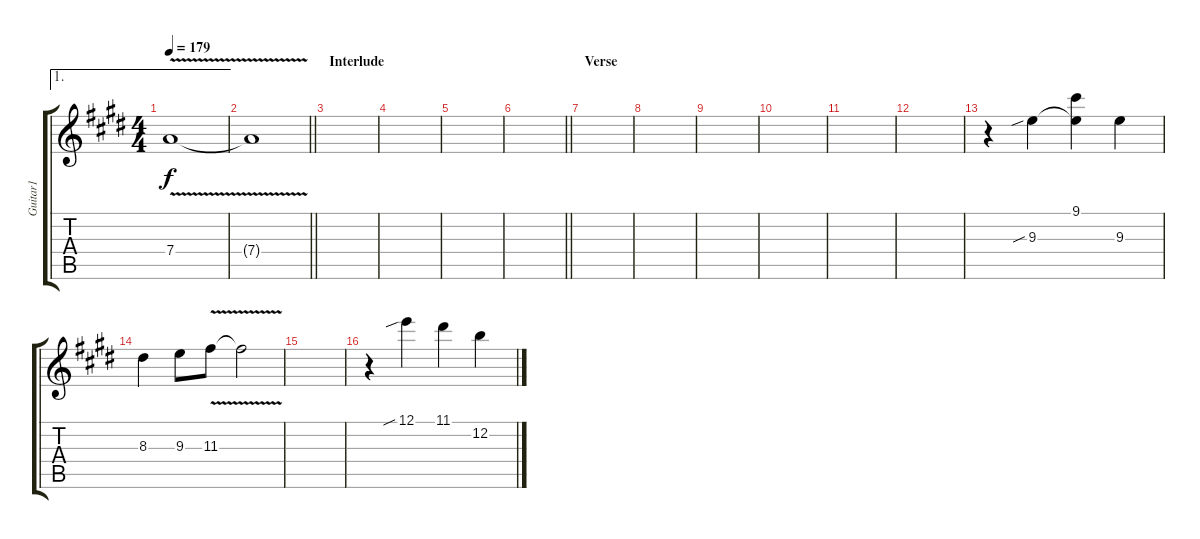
\track ("Guitar1" "Guitar1") {instrument distortionguitar}
\staff {score tabs}
\tuning (E4 B3 G3 D3 A2 E2) {hide}
\ae 1
\ts (4 4)
\tempo 179
\clef g2
\ks e
7.4{v}.1{dy f} |
\barLineRight lightlight
7.4{t}.1 |
\section ("" "Interlude")
|
|
|
\barLineRight lightlight
|
\section ("" "Verse")
|
|
|
|
|
|
r.4 9.3{sib}.4 (9.1 9.3{t}).4 9.3.4 |
8.3.4 9.3.8 11.3{v}.8 11.3{t}.2 |
|
r.4 12.1{sib}.4 11.1.4 12.2.4
